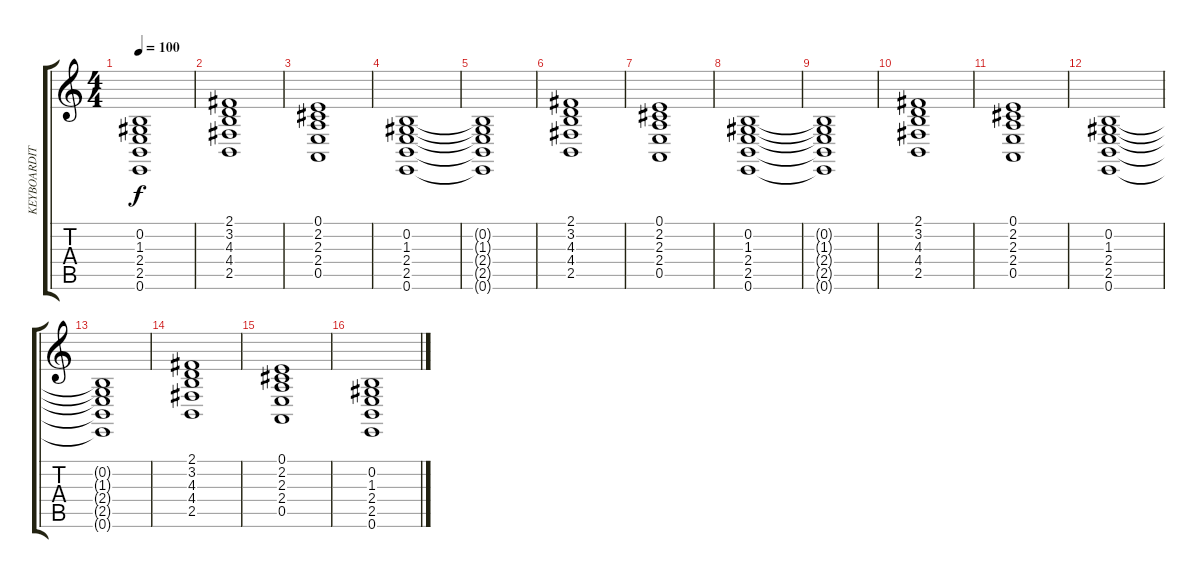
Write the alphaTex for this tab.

\track ("KEYBOARDIT" "KEYBOARDIT") {instrument synthstrings2}
\staff {score tabs}
\tuning (E4 B3 G3 D3 A2 E2) {hide}
\ts (4 4)
\tempo 100
\clef g2
\ks c
(0.2{t} 1.3{t} 2.4{t} 2.5{t} 0.6{t}).1{dy f} |
(2.1 3.2 4.3 4.4 2.5).1 |
(0.1 2.2 2.3 2.4 0.5).1 |
(0.2 1.3 2.4 2.5 0.6).1 |
(0.2{t} 1.3{t} 2.4{t} 2.5{t} 0.6{t}).1 |
(2.1 3.2 4.3 4.4 2.5).1 |
(0.1 2.2 2.3 2.4 0.5).1 |
(0.2 1.3 2.4 2.5 0.6).1 |
(0.2{t} 1.3{t} 2.4{t} 2.5{t} 0.6{t}).1 |
(2.1 3.2 4.3 4.4 2.5).1 |
(0.1 2.2 2.3 2.4 0.5).1 |
(0.2 1.3 2.4 2.5 0.6).1 |
(0.2{t} 1.3{t} 2.4{t} 2.5{t} 0.6{t}).1 |
(2.1 3.2 4.3 4.4 2.5).1 |
(0.1 2.2 2.3 2.4 0.5).1 |
(0.2 1.3 2.4 2.5 0.6).1
